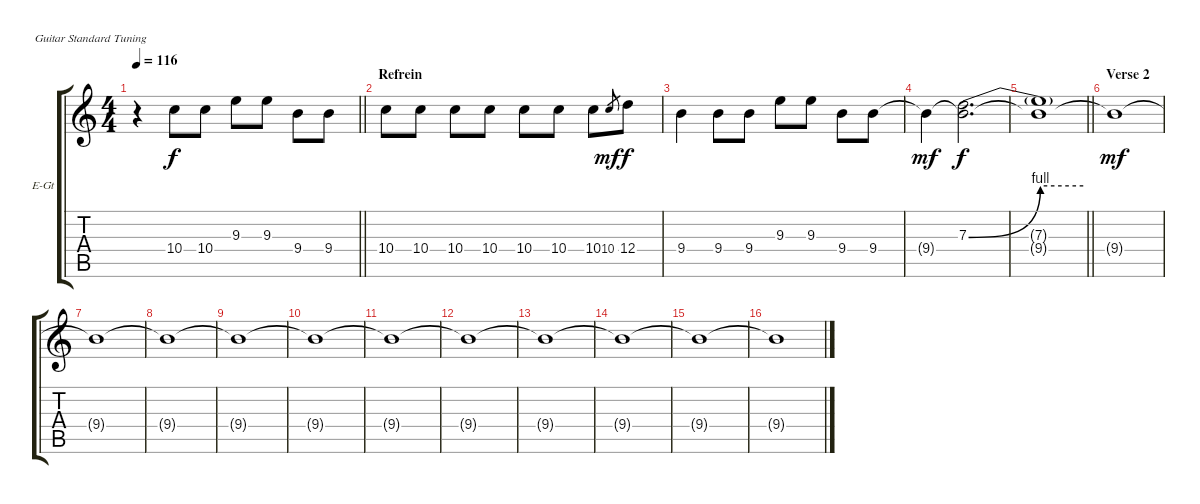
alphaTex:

\bracketExtendMode groupsimilarinstruments
\firstSystemTrackNameOrientation horizontal
\otherSystemsTrackNameOrientation horizontal
\track ("Solo" "E-Gt") {instrument distortionguitar}
\staff {score tabs}
\tuning (E4 B3 G3 D3 A2 E2)
\ts (4 4)
\tempo 116
\clef g2
\barLineRight lightlight
\ks c
r.4{dy f} 10.4.8 10.4.8 9.3.8 9.3.8 9.4.8 9.4.8 |
\section ("" "Refrein")
10.4.8 10.4.8 10.4.8 10.4.8 10.4.8 10.4.8 10.4.8 10.4.8{gr dy mf} 12.4.8{dy f} |
9.4.4 9.4.8 9.4.8 9.3.8 9.3.8 9.4.8 9.4.8 |
9.4{t}.4{dy mf} (7.3{be (bend 0 0 60 4)} 9.4{t}).2{d dy f} |
\barLineRight lightlight
(7.3{be (hold 0 4 60 4) t} 9.4{t}).1 |
\section ("" "Verse 2")
9.4{t}.1{dy mf} |
9.4{t}.1 |
9.4{t}.1 |
9.4{t}.1 |
9.4{t}.1 |
9.4{t}.1 |
9.4{t}.1 |
9.4{t}.1 |
9.4{t}.1 |
9.4{t}.1 |
9.4{t}.1
